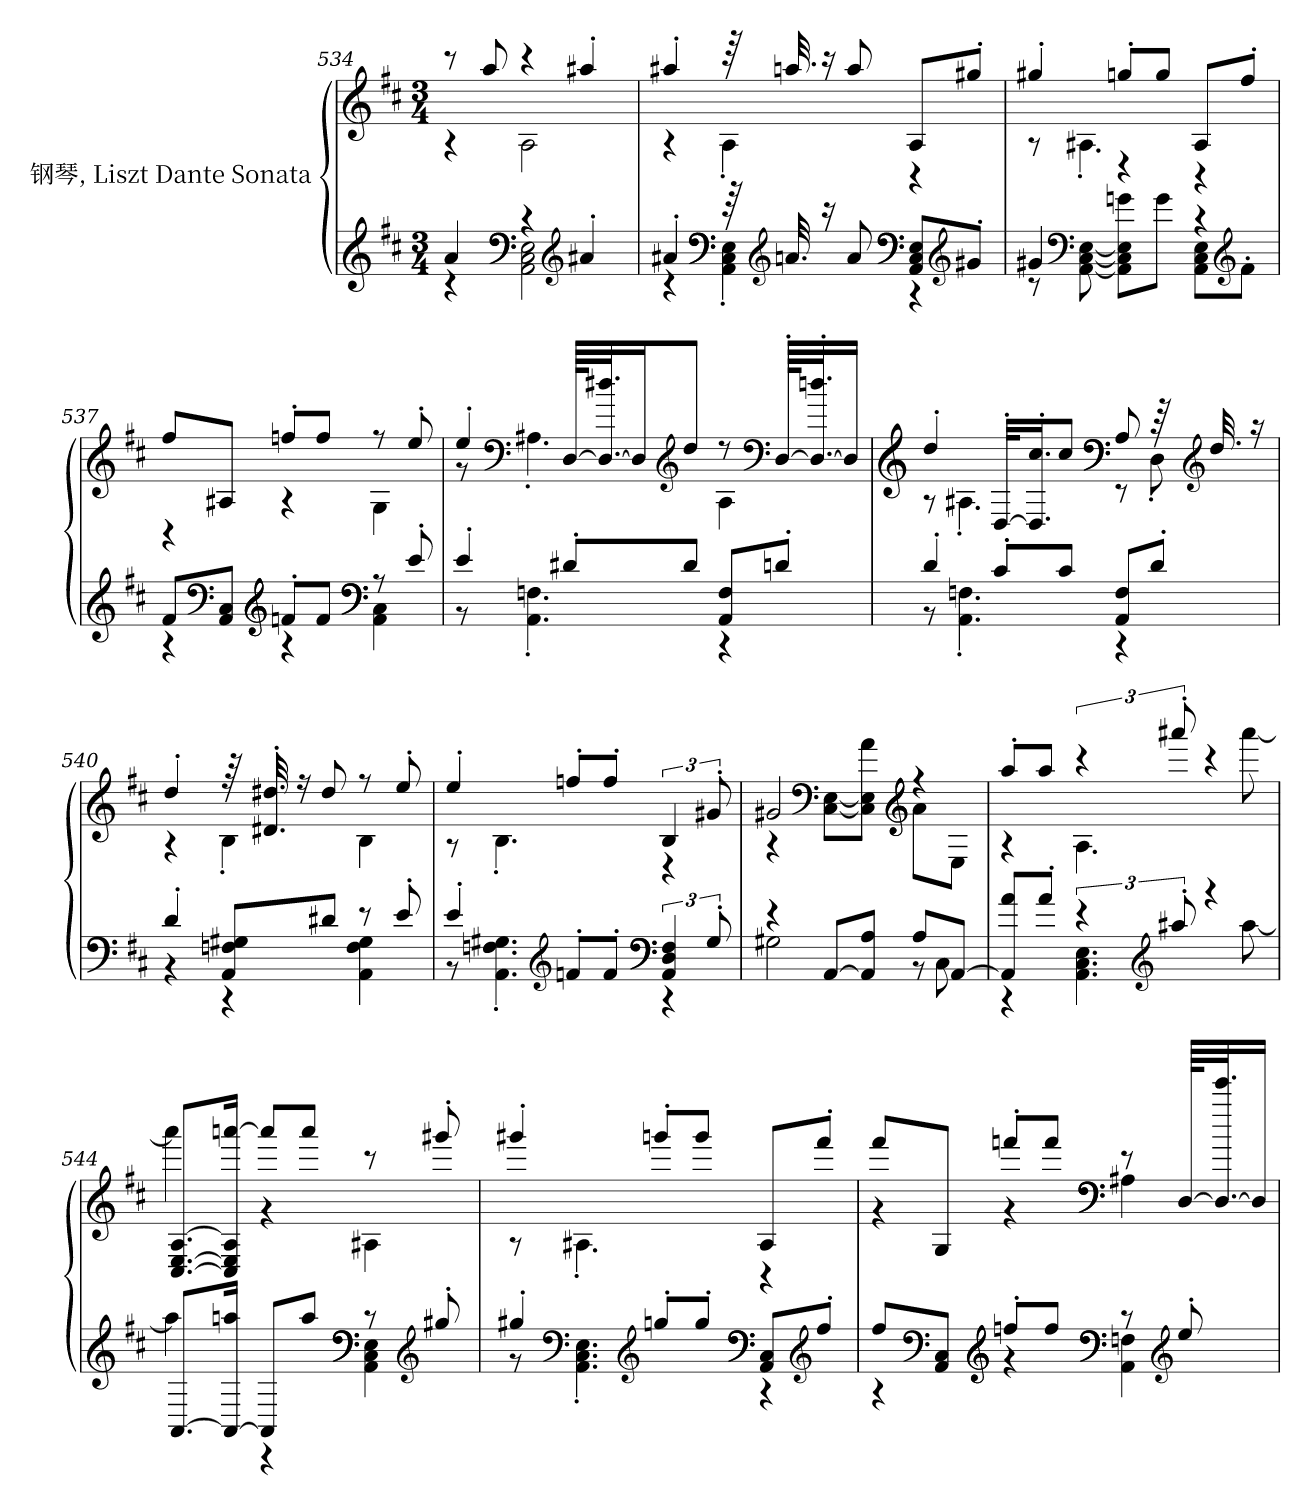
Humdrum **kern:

**kern	**kern
*part1	*part1
*staff2	*staff1
*I"钢琴, Liszt Dante Sonata	*
*clefG2	*clefG2
*k[f#c#]	*k[f#c#]
*M3/4	*M3/4
=534	=534
*^	*^
4a/	4r	8r	4r
.	.	8aa/	.
*clefF4	*	*	*
4r	2AA\ 2C#\ 2E\	4r	2A\
*clefG2	*	*	*
4a#X'/	.	4aa#X'/	.
!!LO:LB:g=z	!!
=535	=535	=535	=535
4a#X'/	4r	4aa#X'/	4r
*clefF4	*	*	*
64r	4AA\' 4C#\' 4E\'	64r	4A'\
*clefG2	*	*	*
32.an/	.	32.aan/	.
16r	.	16r	.
8a/	.	8aa/	.
*clefF4	*	*	*
8AA/ 8C#/ 8E/L	4r	8A/L	4r
*clefG2	*	*	*
8g#X'/J	.	8gg#X'/J	.
=536	=536	=536	=536
4g#X/	8r	4gg#X'/	8r
*clefF4	*	*	*
.	[8AA\ [8C#\ [8E\	.	4.A#X'\
4r	8AA\] 8C#\] 8E\] 8gn\L	8ggn'/L	.
.	8g\J	8gg/J	.
4r	8AA\ 8C#\ 8E\L	8A#/L	4r
*clefG2	*	*	*
.	8f#'\J	8ff#'/J	.
=537	=537	=537	=537
8f#/L	4r	8ff#/L	4r
*clefF4	*	*	*
8AA/ 8C#/J	.	8A#X/J	.
*clefG2	*	*	*
8fn'/L	4r	8ffn'/L	4r
8f/J	.	8ff/J	.
*clefF4	*	*	*
8r	4AA\ 4C#\	8r	4G\
8e'/	.	8ee'/	.
!!LO:LB:g=z	!!
=538	=538	=538	=538
4e'/	8r	4ee'/	8r
*	*	*clefF4	*
.	4.AA\' 4.Fn\'	.	4.A#X'\
8d#X'/L	.	[64D/KLLL	.
.	.	32.D/_ 32.dd#X/J	.
.	.	16D/J]	.
*	*	*clefG2	*
8d#/J	.	8dd#/J	.
8AA/ 8F/L	4r	8r	4A#\
*	*	*clefF4	*
8dn'/J	.	[64D'/KLLL	.
.	.	32.D/_' 32.ddn/'J	.
.	.	16D/JJ]	.
=539	=539	=539	=539
*	*	*clefG2	*
4d'/	8r	4dd'/	8r
.	4.AA\' 4.Fn\'	.	4.A#X'\
8c#'/L	.	[32D'/KLL	.
.	.	16.D/]' 16.cc#/'J	.
8c#/J	.	8cc#/J	.
*	*	*clefF4	*
8AA/ 8F/L	4r	8A#/	8r
8d'/J	.	64r	8D'\
*	*	*clefG2	*
.	.	32.dd/	.
.	.	16r	.
!!LO:LB:g=z	!!
=540	=540	=540	=540
4d'/	4r	4dd'/	4r
8AA/ 8Fn/ 8G#X/L	4r	64r	4B'\
.	.	32.d#X/' 32.dd#X/'	.
.	.	16r	.
8d#X/J	.	8dd#/	.
8r	4AA\ 4F\ 4G#\	8r	4B\
8e'/	.	8ee'/	.
=541	=541	=541	=541
4e'/	8r	4ee'/	8r
.	4.AA\' 4.Fn\' 4.G#X\'	.	4.B'\
*clefG2	*	*	*
8fn'/L	.	8ffn'/L	.
8f'/J	.	8ff'/J	.
*clefF4	*	*	*
6AA/ 6D/ 6F/	4r	6B/	4r
12G#'/	.	12g#X'/	.
=542	=542	=542	=542
4r	2G#X\	2g#X/	4r
*	*	*clefF4	*
[8AA/L	.	.	[8C#\ [8E\L
8AA/] 8A/J	.	.	8C#\] 8E\] 8a\J
*	*	*clefG2	*
8A/L	8r	4r	8a\L
[8AA/J	8C#\	.	8E\J
!!LO:LB:g=z	!!
=543	=543	=543	=543
8AA/] 8a/L	4r	8aa'/L	4r
8a'/J	.	8aa/J	.
6r	4.AA\ 4.C#\ 4.E\	6r	4.A\
*clefG2	*	*	*
12aa#X'/	.	12aaa#X'/	.
4r	.	4r	.
.	[8aa#\	.	[8aaa#\
=544	=544	=544	=544
[8.AA/L	4aa#\]	[8.C#/ [8.E/ [8.A/L	4aaa#\]
16AA/_ 16aan/Jk	.	16C#/] 16E/] 16A/] [16aaan/Jk	.
8AA/L]	4r	8aaa/L]	4r
8aa/J	.	8aaa/J	.
*clefF4	*	*	*
8r	4AA\ 4C#\ 4E\	8r	4A#X\
*clefG2	*	*	*
8gg#X'/	.	8ggg#X'/	.
=545	=545	=545	=545
4gg#X'/	8r	4ggg#X'/	8r
*clefF4	*	*	*
.	4.AA\' 4.C#\' 4.E\'	.	4.A#X'\
*clefG2	*	*	*
8ggn'/L	.	8gggn'/L	.
8gg'/J	.	8ggg/J	.
*clefF4	*	*	*
8AA/ 8C#/L	4r	8A#/L	4r
*clefG2	*	*	*
8ff#'/J	.	8fff#'/J	.
!!LO:LB:g=z	!!
=546	=546	=546	=546
8ff#/L	4r	8fff#/L	4r
*clefF4	*	*	*
8AA/ 8C#/J	.	8G/J	.
*clefG2	*	*	*
8ffn'/L	4r	8fffn'/L	4r
8ff/J	.	8fff/J	.
*clefF4	*	*clefF4	*
8r	4AA\ 4Fn\	8r	4A#X\
*clefG2	*	*	*
8ee'/	.	[64D/KLLL	.
.	.	32.D/_ 32.eee/J	.
.	.	16D/JJ]	.
*v	*v	*	*
*	*v	*v
=	=
*-	*-
